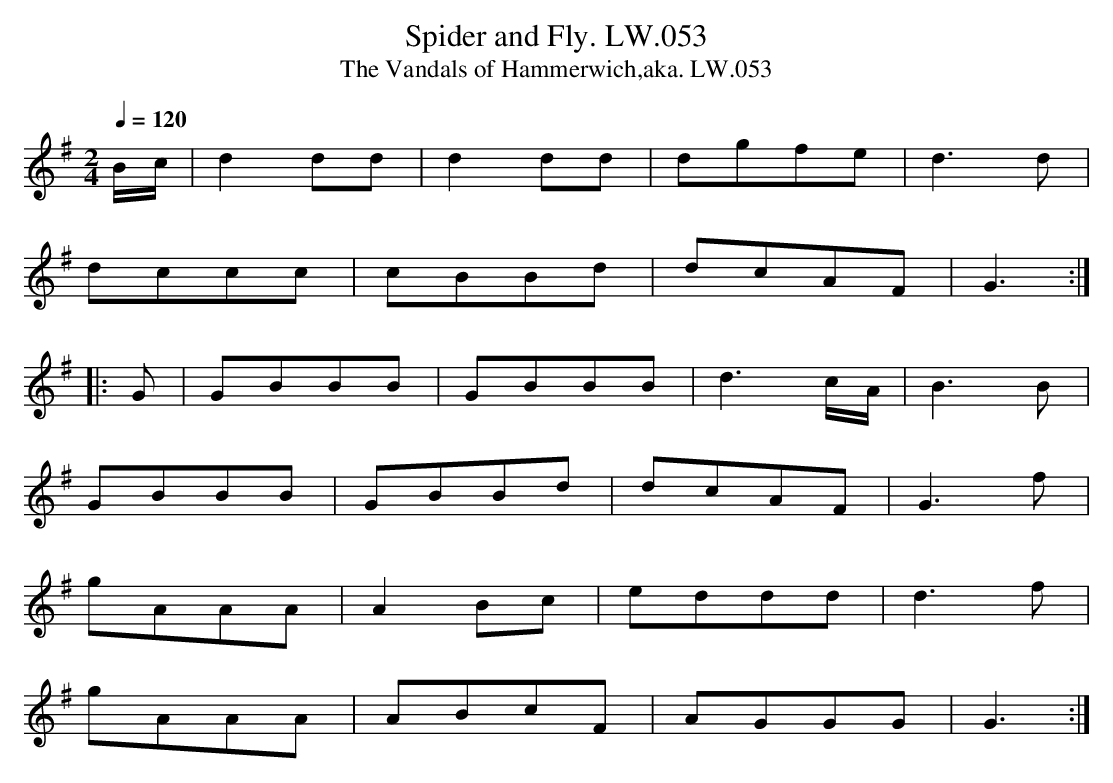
X:1
T:Spider and Fly. LW.053
T:Vandals of Hammerwich,aka. LW.053, The
M:2/4
Q:1/4=120
L:1/8
K:G
B/c/ | d2 dd | d2 dd | dgfe | d3d |
dccc | cBBd | dcAF | G3:|
|: G | GBBB | GBBB | d3c/A/ | B3 B |
GBBB | GBBd | dcAF | G3f |
gAAA | A2 Bc | eddd | d3f |
gAAA | ABcF | AGGG | G3:|
